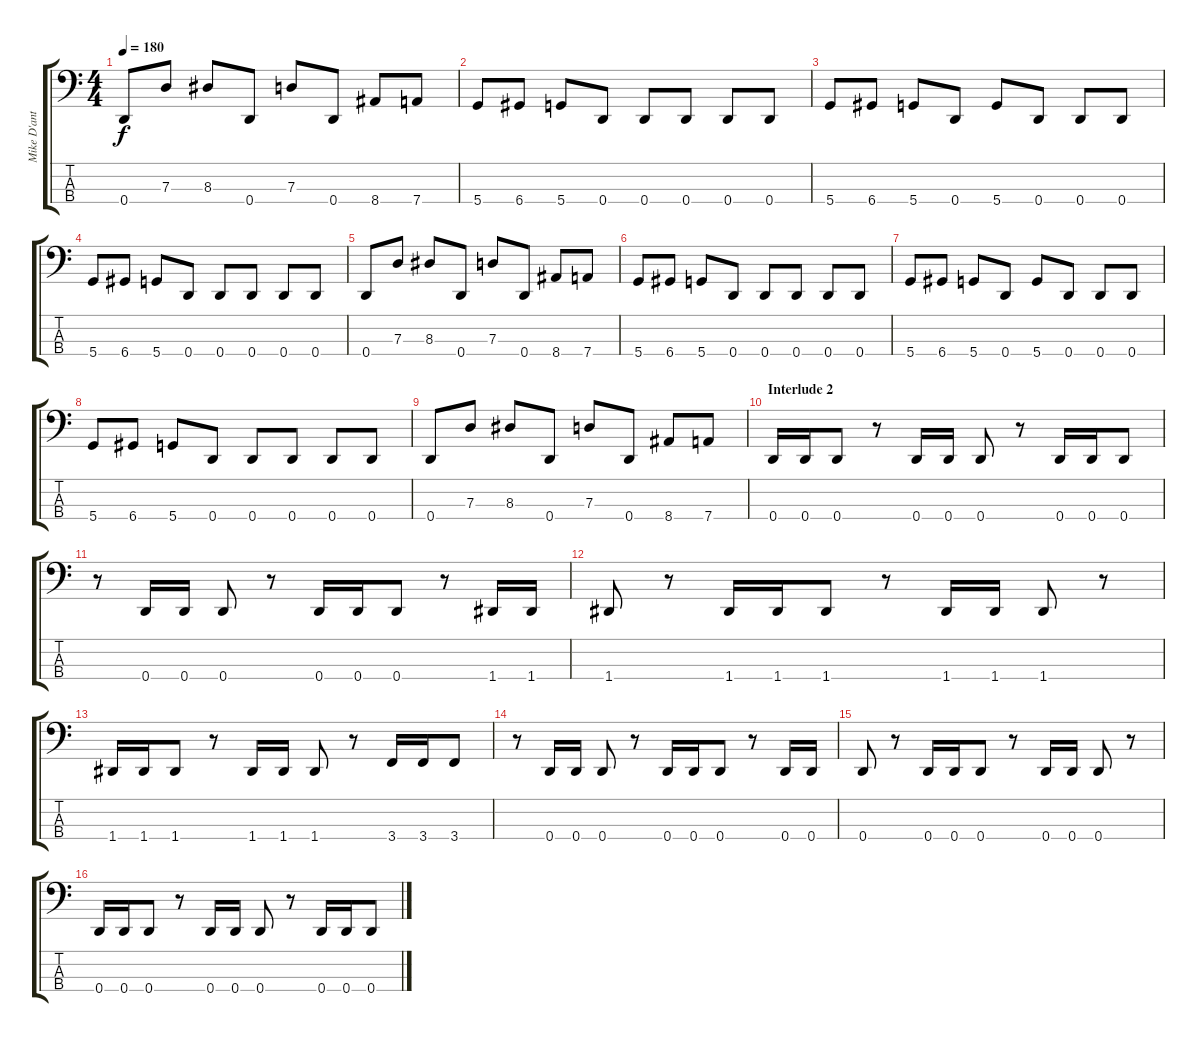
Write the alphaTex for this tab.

\track ("Mike D'antonio" "Mike D'ant") {instrument electricbasspick}
\staff {score tabs}
\tuning (F2 C2 G1 D1) {hide}
\ts (4 4)
\tempo 180
\clef f4
\ks c
0.4.8{dy f} 7.3.8 8.3.8 0.4.8 7.3.8 0.4.8 8.4.8 7.4.8 |
5.4.8 6.4.8 5.4.8 0.4.8 0.4.8 0.4.8 0.4.8 0.4.8 |
5.4.8 6.4.8 5.4.8 0.4.8 5.4.8 0.4.8 0.4.8 0.4.8 |
5.4.8 6.4.8 5.4.8 0.4.8 0.4.8 0.4.8 0.4.8 0.4.8 |
0.4.8 7.3.8 8.3.8 0.4.8 7.3.8 0.4.8 8.4.8 7.4.8 |
5.4.8 6.4.8 5.4.8 0.4.8 0.4.8 0.4.8 0.4.8 0.4.8 |
5.4.8 6.4.8 5.4.8 0.4.8 5.4.8 0.4.8 0.4.8 0.4.8 |
5.4.8 6.4.8 5.4.8 0.4.8 0.4.8 0.4.8 0.4.8 0.4.8 |
0.4.8 7.3.8 8.3.8 0.4.8 7.3.8 0.4.8 8.4.8 7.4.8 |
\section ("" "Interlude 2")
0.4.16 0.4.16 0.4.8 r.8 0.4.16 0.4.16 0.4.8 r.8 0.4.16 0.4.16 0.4.8 |
r.8 0.4.16 0.4.16 0.4.8 r.8 0.4.16 0.4.16 0.4.8 r.8 1.4.16 1.4.16 |
1.4.8 r.8 1.4.16 1.4.16 1.4.8 r.8 1.4.16 1.4.16 1.4.8 r.8 |
1.4.16 1.4.16 1.4.8 r.8 1.4.16 1.4.16 1.4.8 r.8 3.4.16 3.4.16 3.4.8 |
r.8 0.4.16 0.4.16 0.4.8 r.8 0.4.16 0.4.16 0.4.8 r.8 0.4.16 0.4.16 |
0.4.8 r.8 0.4.16 0.4.16 0.4.8 r.8 0.4.16 0.4.16 0.4.8 r.8 |
0.4.16 0.4.16 0.4.8 r.8 0.4.16 0.4.16 0.4.8 r.8 0.4.16 0.4.16 0.4.8
